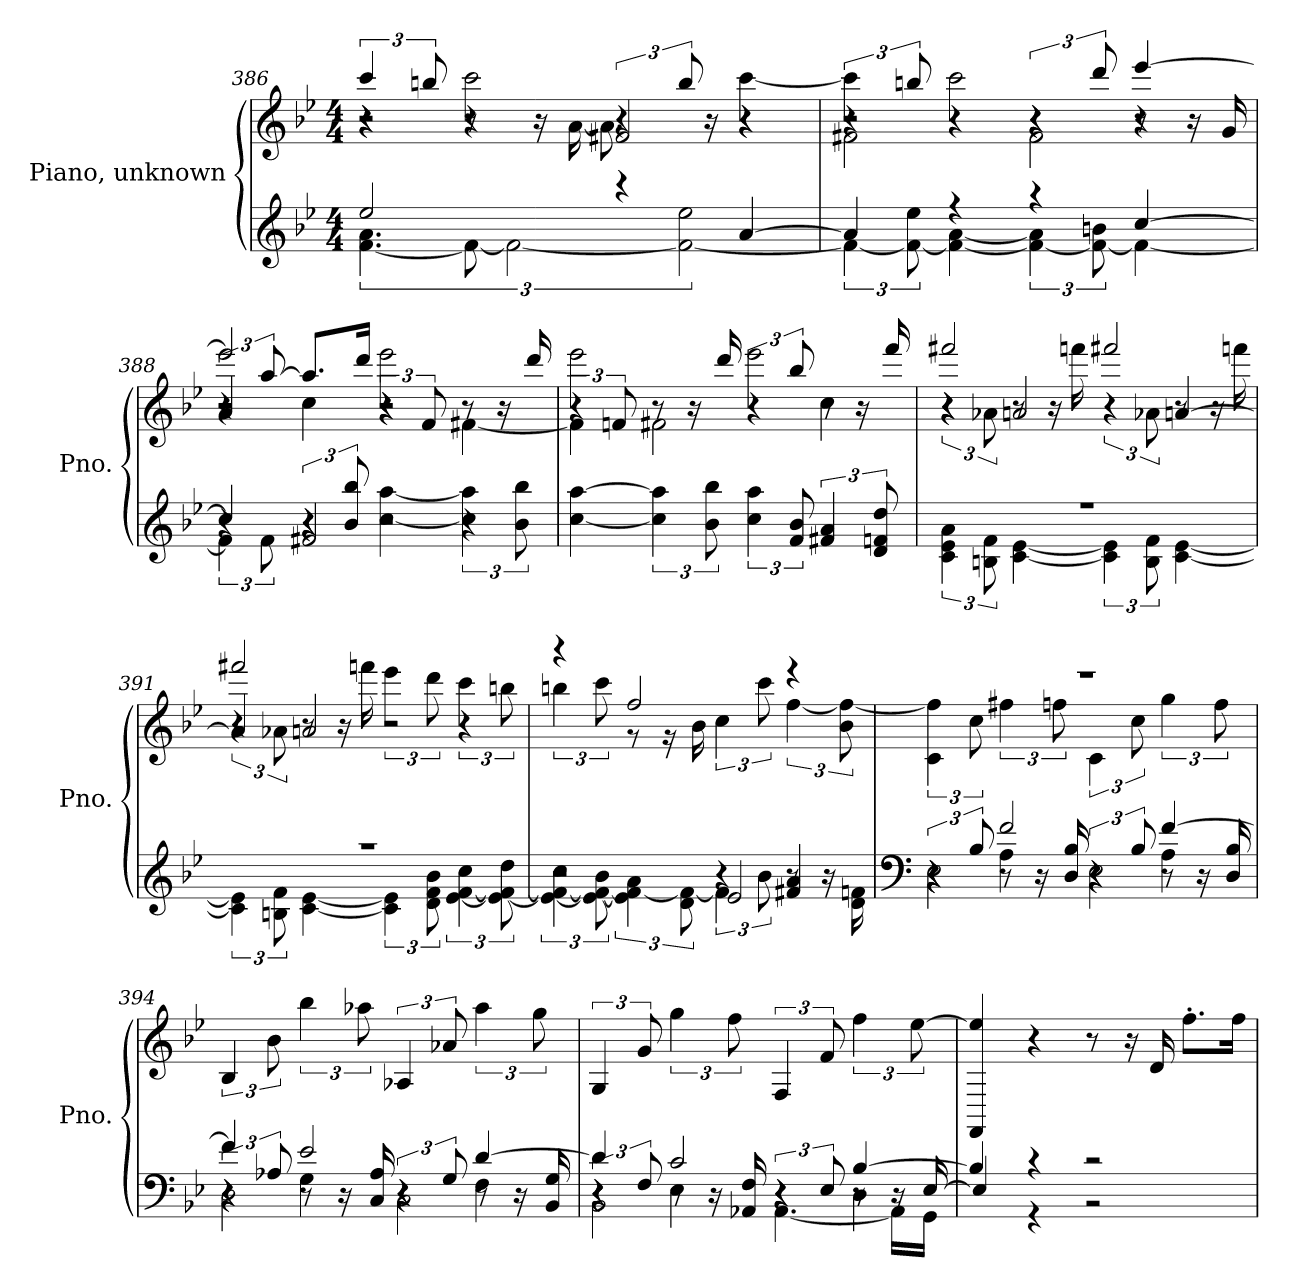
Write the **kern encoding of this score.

**kern	**kern
*part1	*part1
*staff2	*staff1
*I"Piano, unknown	*
*I'Pno.	*
*clefG2	*clefG2
*k[b-e-]	*k[b-e-]
*M4/4	*M4/4
=386	=386
*^	*^
*	*	*	*^
*	*	*	*	*^
2ee-/	[6.f\ 6.a\	6ccc/	4r	2r	4r
.	.	12bbn/	.	.	.
.	12f\_	4r	2ccc\	.	8r
.	3f\_	.	.	.	.
.	.	.	.	.	16r
.	.	.	.	.	[16a\
4r	.	6r	.	2f#X/	8.a\]
.	3f\_ 3ee-\	12bb/	.	.	.
.	.	.	.	.	16r
[4a/	.	4r	4r	.	[4ccc\
!!LO:LB:g=z	!!	!!	!!
=387	=387	=387	=387	=387	=387
4a/]	6f\_	6r	2f#X\	2r	4ccc\]
.	12f\_ 12ee-\	12bbn/	.	.	.
4r	4f\_ [4a\	4r	.	.	2ccc\
4r	6f\_ 6a\]	6r	2f#\	4r	.
.	12f\_ 12bn\	12ddd/	.	.	.
[4cc/	4f\_	8r	.	[4eee-/	4r
.	.	16r	.	.	.
.	.	16g/	.	.	.
=388	=388	=388	=388	=388	=388
*	*^	*	*	*	*
4cc/]	6f\]	4r	6a/	2r	2eee-/]	4r
.	12f\	.	[12aa/	.	.	.
6r	4r	2f#X/	8.aa/L]	.	.	4cc\
12b-/ 12bb-/	.	.	.	.	.	.
.	.	.	16ddd/Jk	.	.	.
2r	[4cc\ [4aa\	.	6r	2eee-\	2r	4r
.	.	.	12f/	.	.	.
.	6cc\] 6aa\]	4r	8r	.	.	[4f#X\
.	.	.	16r	.	.	.
.	12b-\ 12bb-\	.	.	.	.	.
.	.	.	16ddd/	.	.	.
*v	*v	*v	*	*	*	*
*	*	*	*v	*v
=389	=389	=389	=389
[4cc\ [4aa\	6r	2eee-\	4f#\]
.	12fn/	.	.
6cc\] 6aa\]	8r	.	2f#X\
.	16r	.	.
12b-\ 12bb-\	.	.	.
.	16ddd/	.	.
6cc\ 6aa\	6r	2eee-\	.
12f/ 12b-/	12bb-/	.	.
6f#X/ 6a/	8r	.	4cc\
.	16r	.	.
12d/ 12fn/ 12dd/	.	.	.
.	16fff/	.	.
!!LO:PB:g=z	!!	!!
=390	=390	=390	=390
*^	*	*	*
1r	6c\ 6e-\ 6a\	2fff#X/	6r	4r
.	12Bn\ 12f\	.	12a-X\	.
.	[4c\ [4e-\	.	8r	2an/
.	.	.	16r	.
.	.	.	16fffn\	.
.	6c\] 6e-\]	2fff#X/	6r	.
.	12B\ 12f\	.	12a-X\	.
.	[4c\ [4e-\	.	8r	[4an/
.	.	.	16r	.
.	.	.	16fffn\	.
=391	=391	=391	=391	=391
1r	6c\] 6e-\]	2fff#X/	6r	4a/]
.	12Bn\ 12f\	.	12a-X\	.
.	[4c\ [4e-\	.	8r	2an/
.	.	.	16r	.
.	.	.	16fffn\	.
.	6c\] 6e-\]	2r	6eee-\	.
.	12d\ 12f\ 12b-\	.	12ddd\	.
.	[6e-\ [6f\ 6cc\	.	6ccc\	4r
.	12e-\_ 12f\_ 12dd\	.	12bbn\	.
*	*	*	*v	*v
!!LO:LB:g=z
=392	=392	=392	=392
*	*^	*	*
2r	6e-\_ 6f\_ 6cc\	2r	4r	6bbn\
.	12e-\_ 12f\_ 12b-\	.	.	12ccc\
.	6e-\] 6f\_ 6a\	.	2ff/	8r
.	.	.	.	16r
.	12d\ 12f\_	.	.	.
.	.	.	.	16b-\
4r	6f\]	2e-/	.	6cc\
.	12b-\	.	.	12ccc\
4f#X/ 4a/	8r	.	4r	[6ff\
.	16r	.	.	.
.	.	.	.	12b-\ 12ff\_
.	16d\ 16fn\	.	.	.
*v	*v	*v	*	*
=393	=393	=393
*clefF4	*	*
*^	*	*
*	*^	*	*
*	*	*^	*	*
4r	4r	6r	2E-\	1r	6c\ 6ff\]
.	.	12B-/	.	.	12cc\
2f/	4A\	8r	.	.	6ff#X\
.	.	16r	.	.	.
.	.	.	.	.	12ffn\
.	.	16D/ 16B-/	.	.	.
.	4r	6r	2E-\	.	6c\
.	.	12B-/	.	.	12cc\
[4f/	4A\	8r	.	.	6gg\
.	.	16r	.	.	.
.	.	.	.	.	12ff\
.	.	16D/ 16B-/	.	.	.
*	*	*	*	*v	*v
=394	=394	=394	=394	=394
4f/]	4r	6r	2D\	6B-/
.	.	12A-X/	.	12b-\
2e-/	4G\	8r	.	6bb-\
.	.	16r	.	.
.	.	.	.	12aa-X\
.	.	16C/ 16A-/	.	.
.	4r	6r	2C\	6A-X/
.	.	12G/	.	12a-X/
[4d/	4F\	8r	.	6aa-\
.	.	16r	.	.
.	.	.	.	12gg\
.	.	16BB-/ 16G/	.	.
!!LO:LB:g=z
=395	=395	=395	=395	=395
4d/]	4r	6r	2BB-\	6G/
.	.	12F/	.	12g/
2c/	4E-\	8r	.	6gg\
.	.	16r	.	.
.	.	.	.	12ff\
.	.	16AA-X/ 16F/	.	.
.	4r	6r	[4.AA-\	6F/
.	.	12E-/	.	12f/
[4B-/	4D\	8r	.	6ff\
.	.	16r	16AA-\LL]	.
.	.	.	.	[12ee-\
.	.	[16E-/	16GG\JJ	.
*	*v	*v	*v	*
=396	=396	=396
4B-/]	4E-/]	4FF/ 4ee-/]
4r	4r	4r
2r	2r	8r
.	.	16r
.	.	16d/
.	.	8.ff'\L
.	.	16ff\Jk
*v	*v	*
=	=
*-	*-
